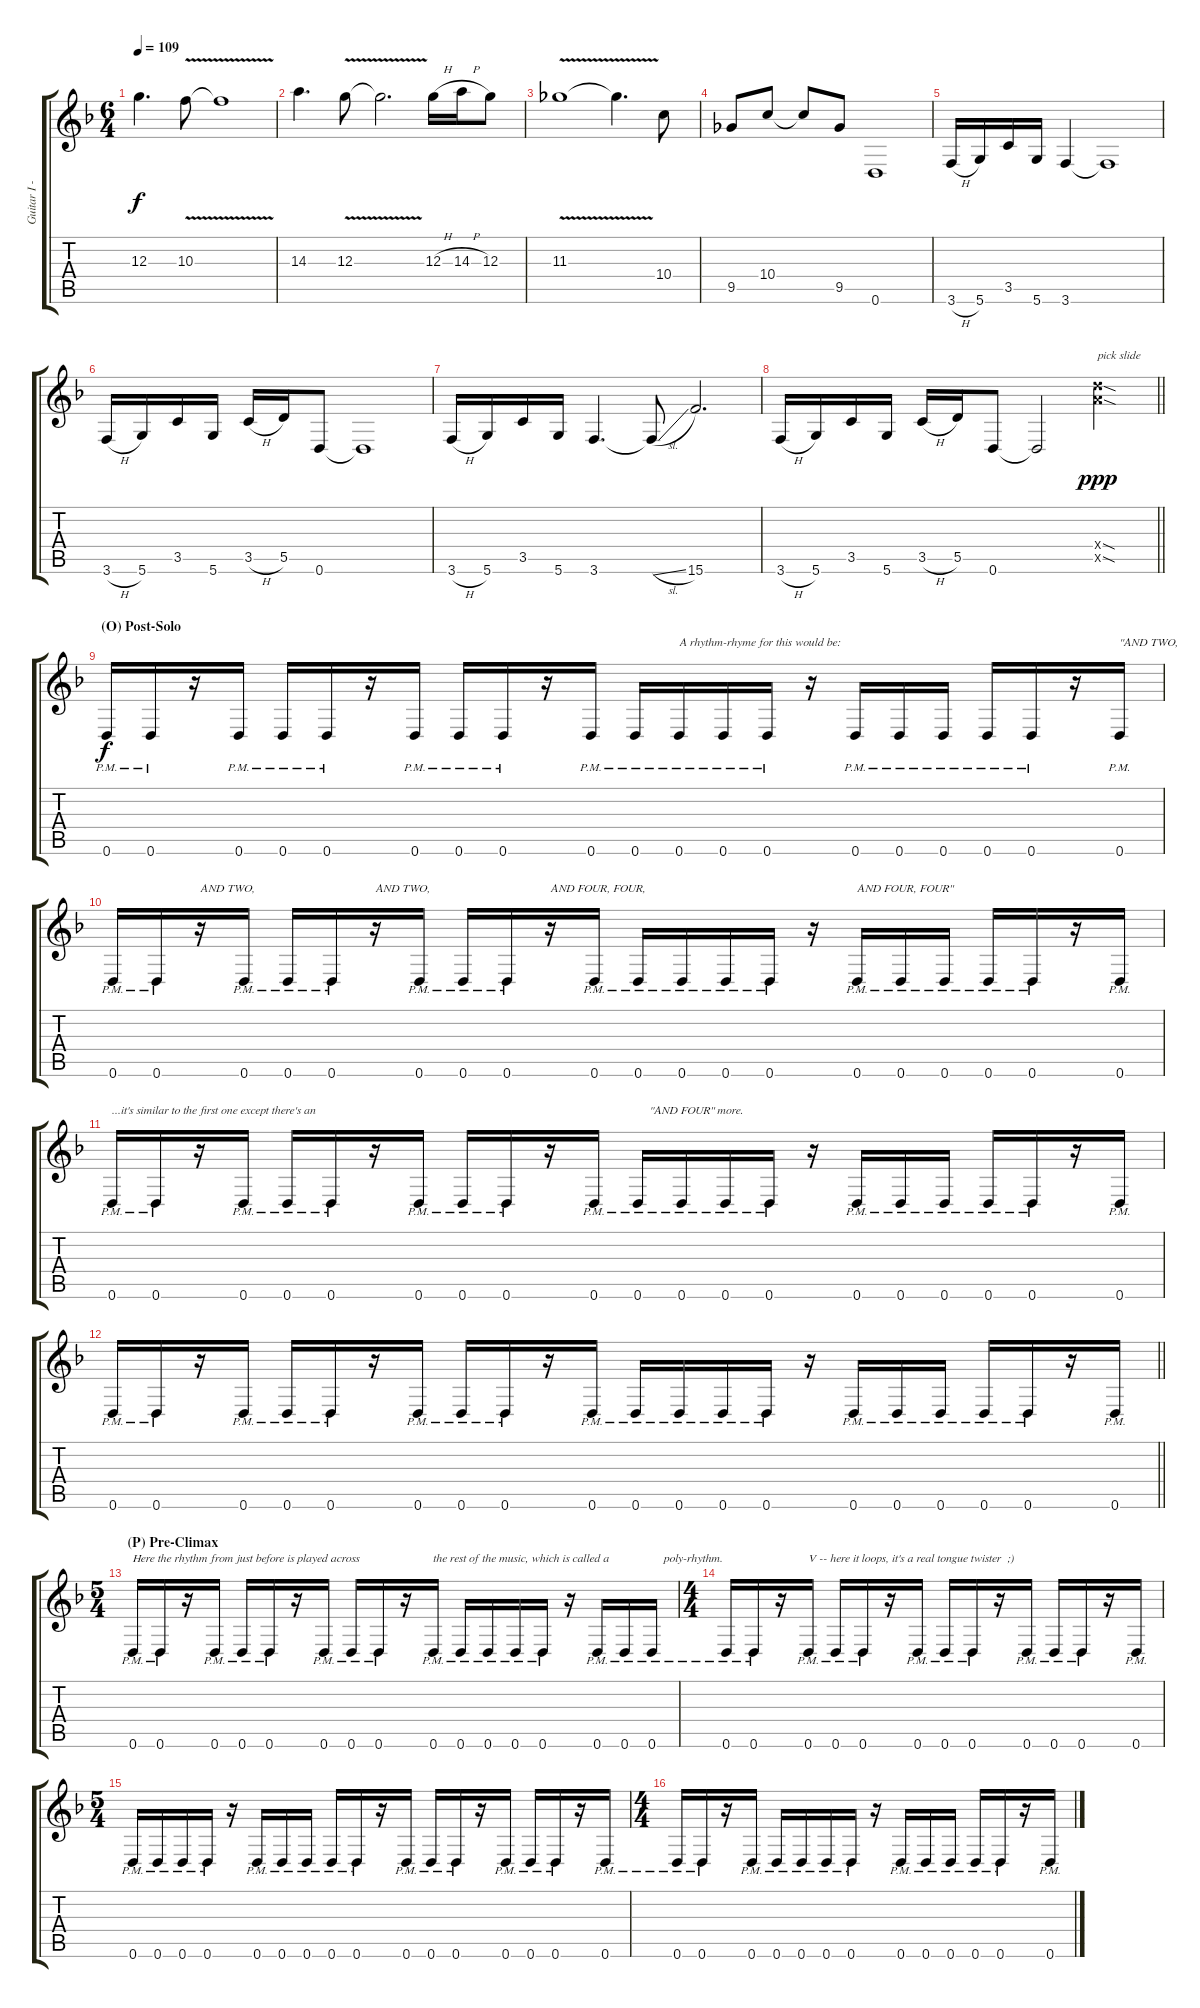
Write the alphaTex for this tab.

\track ("Guitar I - Adam" "Guitar I -") {instrument distortionguitar}
\staff {score tabs}
\tuning (E4 B3 G3 D3 A2 D2) {hide}
\ts (6 4)
\tempo 109
\clef g2
\ks dminor
12.3.4{d dy f} 10.3{v}.8 10.3{t}.1 |
14.3.4{d} 12.3{v}.8 12.3{t}.2{d} 12.3{h}.16 14.3{h}.16 12.3.8 |
11.3{v}.1 11.3{t}.4{d} 10.4.8 |
9.5.8 10.4.8{beam split} 10.4{t}.8 9.5.8 0.6.1 |
3.6{h}.16 5.6.16 3.5.16 5.6.16 3.6.4 3.6{t}.1 |
3.6{h}.16 5.6.16 3.5.16 5.6.16{beam split} 3.5{h}.16 5.5.16 0.6.8 0.6{t}.1 |
3.6{h}.16 5.6.16 3.5.16 5.6.16 3.6.4{d} 3.6{sl t}.8 15.6.2{d} |
\barLineRight lightlight
3.6{h}.16 5.6.16 3.5.16 5.6.16{beam split} 3.5{h}.16 5.5.16 0.6.8 0.6{t}.2 (12.4{sod x} 12.5{sod x}).2{txt "pick slide" dy ppp} |
\section ("" "(O) Post-Solo")
0.6{pm}.16{dy f} 0.6{pm}.16 r.16 0.6{pm}.16{beam split} 0.6{pm}.16 0.6{pm}.16 r.16 0.6{pm}.16{beam split} 0.6{pm}.16 0.6{pm}.16 r.16 0.6{pm}.16 0.6{pm}.16 0.6{pm}.16{txt "A rhythm-rhyme for this would be:"} 0.6{pm}.16 0.6{pm}.16 r.16 0.6{pm}.16 0.6{pm}.16 0.6{pm}.16{beam split} 0.6{pm}.16 0.6{pm}.16 r.16 0.6{pm}.16{txt "\"AND TWO,"} |
0.6{pm}.16 0.6{pm}.16 r.16{txt "AND TWO,"} 0.6{pm}.16{beam split} 0.6{pm}.16 0.6{pm}.16 r.16{txt "AND TWO,"} 0.6{pm}.16{beam split} 0.6{pm}.16 0.6{pm}.16 r.16{txt "AND FOUR, FOUR,"} 0.6{pm}.16 0.6{pm}.16 0.6{pm}.16 0.6{pm}.16 0.6{pm}.16 r.16 0.6{pm}.16{txt "AND FOUR, FOUR\""} 0.6{pm}.16 0.6{pm}.16{beam split} 0.6{pm}.16 0.6{pm}.16 r.16 0.6{pm}.16 |
0.6{pm}.16{txt "...it's similar to the first one except there's an"} 0.6{pm}.16 r.16 0.6{pm}.16{beam split} 0.6{pm}.16 0.6{pm}.16 r.16 0.6{pm}.16{beam split} 0.6{pm}.16 0.6{pm}.16 r.16 0.6{pm}.16 0.6{pm}.16{txt "    \"AND FOUR\" more."} 0.6{pm}.16 0.6{pm}.16 0.6{pm}.16 r.16 0.6{pm}.16 0.6{pm}.16 0.6{pm}.16{beam split} 0.6{pm}.16 0.6{pm}.16 r.16 0.6{pm}.16 |
\barLineRight lightlight
0.6{pm}.16 0.6{pm}.16 r.16 0.6{pm}.16{beam split} 0.6{pm}.16 0.6{pm}.16 r.16 0.6{pm}.16{beam split} 0.6{pm}.16 0.6{pm}.16 r.16 0.6{pm}.16 0.6{pm}.16 0.6{pm}.16 0.6{pm}.16 0.6{pm}.16 r.16 0.6{pm}.16 0.6{pm}.16 0.6{pm}.16{beam split} 0.6{pm}.16 0.6{pm}.16 r.16 0.6{pm}.16 |
\ts (5 4)
\section ("" "(P) Pre-Climax")
0.6{pm}.16{txt "Here the rhythm from just before is played across"} 0.6{pm}.16 r.16 0.6{pm}.16 0.6{pm}.16 0.6{pm}.16 r.16 0.6{pm}.16 0.6{pm}.16 0.6{pm}.16 r.16 0.6{pm}.16{txt "the rest of the music, which is called a"} 0.6{pm}.16 0.6{pm}.16 0.6{pm}.16 0.6{pm}.16 r.16 0.6{pm}.16 0.6{pm}.16 0.6{pm}.16{txt "    poly-rhythm."} |
\ts (4 4)
0.6{pm}.16 0.6{pm}.16 r.16 0.6{pm}.16{txt "V -- here it loops, it's a real tongue twister  ;)"} 0.6{pm}.16 0.6{pm}.16 r.16 0.6{pm}.16 0.6{pm}.16 0.6{pm}.16 r.16 0.6{pm}.16 0.6{pm}.16 0.6{pm}.16 r.16 0.6{pm}.16 |
\ts (5 4)
0.6{pm}.16 0.6{pm}.16 0.6{pm}.16 0.6{pm}.16 r.16 0.6{pm}.16 0.6{pm}.16 0.6{pm}.16 0.6{pm}.16 0.6{pm}.16 r.16 0.6{pm}.16 0.6{pm}.16 0.6{pm}.16 r.16 0.6{pm}.16 0.6{pm}.16 0.6{pm}.16 r.16 0.6{pm}.16 |
\ts (4 4)
0.6{pm}.16 0.6{pm}.16 r.16 0.6{pm}.16 0.6{pm}.16 0.6{pm}.16 0.6{pm}.16 0.6{pm}.16 r.16 0.6{pm}.16 0.6{pm}.16 0.6{pm}.16 0.6{pm}.16 0.6{pm}.16 r.16 0.6{pm}.16
